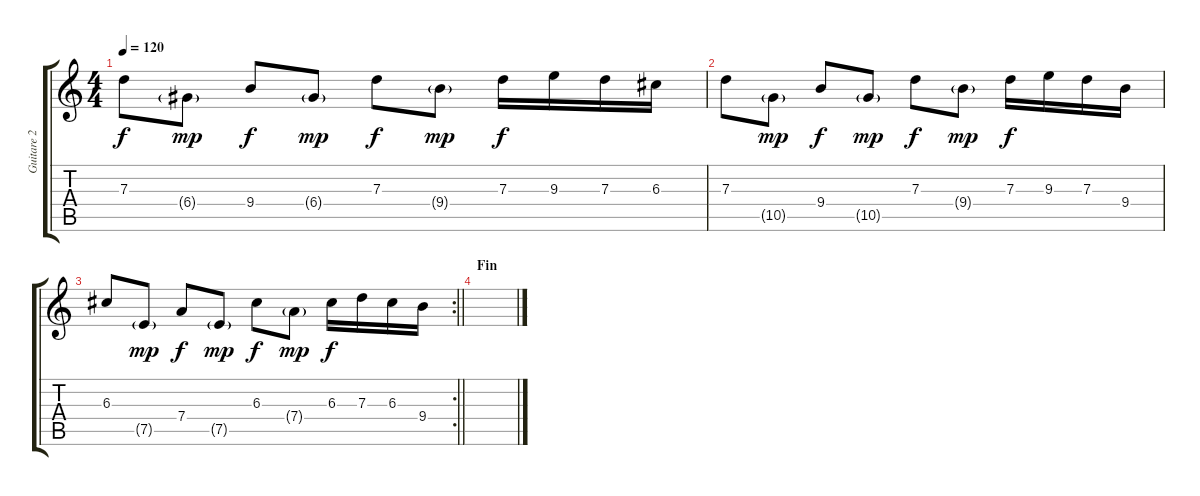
\track ("Guitare 2" "Guitare 2") {instrument distortionguitar}
\staff {score tabs}
\tuning (E4 B3 G3 D3 A2 E2) {hide}
\ts (4 4)
\tempo 120
\clef g2
\ks c
7.3.8{dy f} 6.4{g}.8{dy mp} 9.4.8{dy f} 6.4{g}.8{dy mp} 7.3.8{dy f} 9.4{g}.8{dy mp} 7.3.16{dy f} 9.3.16 7.3.16 6.3.16 |
7.3.8 10.5{g}.8{dy mp} 9.4.8{dy f} 10.5{g}.8{dy mp} 7.3.8{dy f} 9.4{g}.8{dy mp} 7.3.16{dy f} 9.3.16 7.3.16 9.4.16 |
\rc 2
\barLineRight lightlight
6.3.8 7.5{g}.8{dy mp} 7.4.8{dy f} 7.5{g}.8{dy mp} 6.3.8{dy f} 7.4{g}.8{dy mp} 6.3.16{dy f} 7.3.16 6.3.16 9.4.16 |
\section ("" "Fin")
